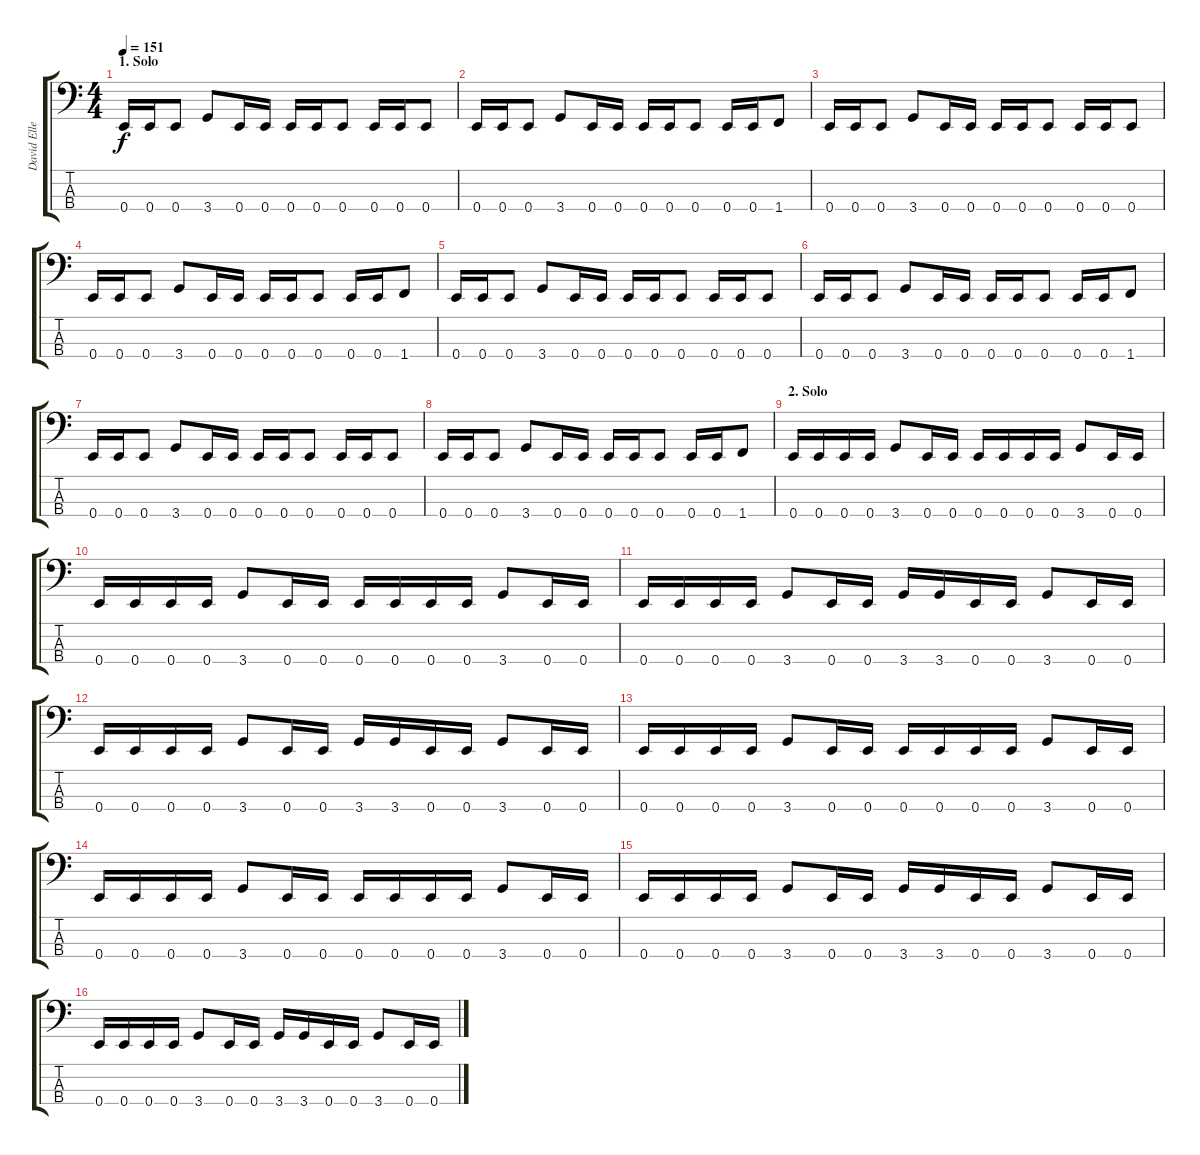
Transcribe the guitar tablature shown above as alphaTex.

\track ("David Ellefson" "David Elle") {instrument slapbass2}
\staff {score tabs}
\tuning (G2 D2 A1 E1) {hide}
\ts (4 4)
\section ("" "1. Solo")
\tempo 151
\clef f4
\ks c
0.4.16{dy f} 0.4.16 0.4.8 3.4.8 0.4.16 0.4.16 0.4.16 0.4.16 0.4.8 0.4.16 0.4.16 0.4.8 |
0.4.16 0.4.16 0.4.8 3.4.8 0.4.16 0.4.16 0.4.16 0.4.16 0.4.8 0.4.16 0.4.16 1.4.8 |
0.4.16 0.4.16 0.4.8 3.4.8 0.4.16 0.4.16 0.4.16 0.4.16 0.4.8 0.4.16 0.4.16 0.4.8 |
0.4.16 0.4.16 0.4.8 3.4.8 0.4.16 0.4.16 0.4.16 0.4.16 0.4.8 0.4.16 0.4.16 1.4.8 |
0.4.16 0.4.16 0.4.8 3.4.8 0.4.16 0.4.16 0.4.16 0.4.16 0.4.8 0.4.16 0.4.16 0.4.8 |
0.4.16 0.4.16 0.4.8 3.4.8 0.4.16 0.4.16 0.4.16 0.4.16 0.4.8 0.4.16 0.4.16 1.4.8 |
0.4.16 0.4.16 0.4.8 3.4.8 0.4.16 0.4.16 0.4.16 0.4.16 0.4.8 0.4.16 0.4.16 0.4.8 |
0.4.16 0.4.16 0.4.8 3.4.8 0.4.16 0.4.16 0.4.16 0.4.16 0.4.8 0.4.16 0.4.16 1.4.8 |
\section ("" "2. Solo")
0.4.16 0.4.16 0.4.16 0.4.16 3.4.8 0.4.16 0.4.16 0.4.16 0.4.16 0.4.16 0.4.16 3.4.8 0.4.16 0.4.16 |
0.4.16 0.4.16 0.4.16 0.4.16 3.4.8 0.4.16 0.4.16 0.4.16 0.4.16 0.4.16 0.4.16 3.4.8 0.4.16 0.4.16 |
0.4.16 0.4.16 0.4.16 0.4.16 3.4.8 0.4.16 0.4.16 3.4.16 3.4.16 0.4.16 0.4.16 3.4.8 0.4.16 0.4.16 |
0.4.16 0.4.16 0.4.16 0.4.16 3.4.8 0.4.16 0.4.16 3.4.16 3.4.16 0.4.16 0.4.16 3.4.8 0.4.16 0.4.16 |
0.4.16 0.4.16 0.4.16 0.4.16 3.4.8 0.4.16 0.4.16 0.4.16 0.4.16 0.4.16 0.4.16 3.4.8 0.4.16 0.4.16 |
0.4.16 0.4.16 0.4.16 0.4.16 3.4.8 0.4.16 0.4.16 0.4.16 0.4.16 0.4.16 0.4.16 3.4.8 0.4.16 0.4.16 |
0.4.16 0.4.16 0.4.16 0.4.16 3.4.8 0.4.16 0.4.16 3.4.16 3.4.16 0.4.16 0.4.16 3.4.8 0.4.16 0.4.16 |
0.4.16 0.4.16 0.4.16 0.4.16 3.4.8 0.4.16 0.4.16 3.4.16 3.4.16 0.4.16 0.4.16 3.4.8 0.4.16 0.4.16
